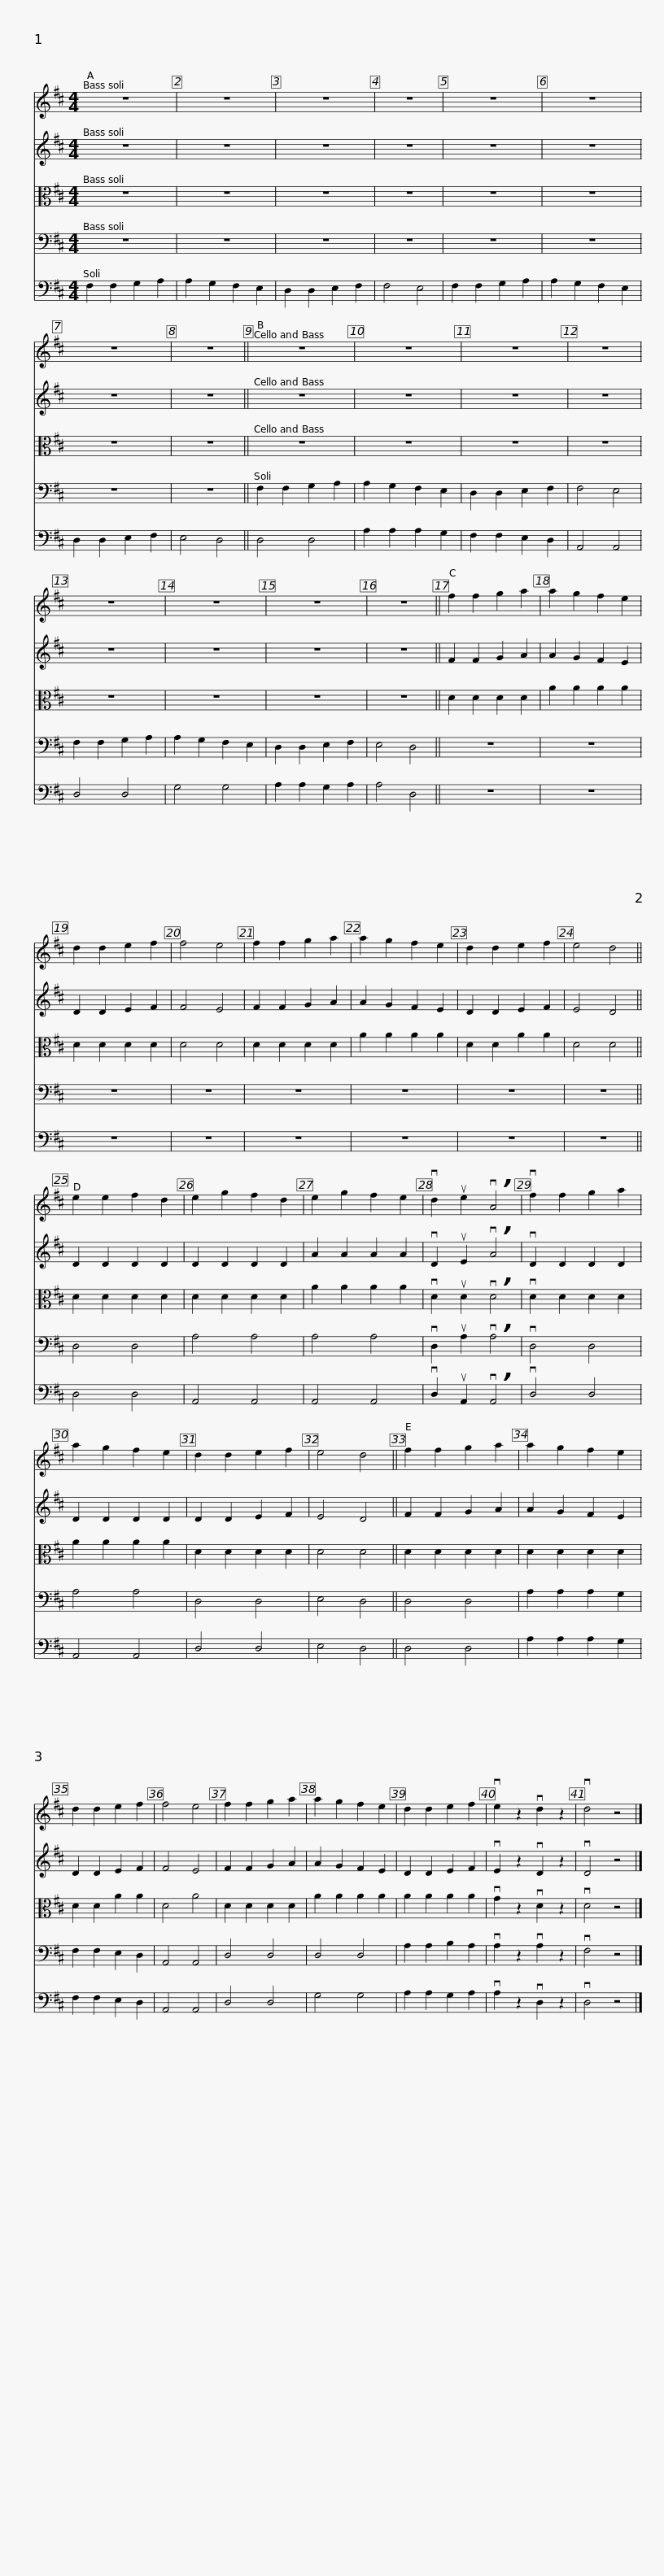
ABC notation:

X:1
%%score 1 2 3 4 5
L:1/8
M:4/4
I:linebreak $
K:D
V:1 treble
V:2 treble
V:3 alto
V:4 bass
V:5 bass transpose=-12
V:1
 z8 | z8 | z8 | z8 | z8 | %5
 z8 | z8 | z8 ||$ z8 | z8 | %10
 z8 | z8 | z8 | z8 | z8 | %15
 z8 ||$ f2 f2 g2 a2 | a2 g2 f2 e2 | d2 d2 e2 f2 | f4 e4 | %20
 f2 f2 g2 a2 | a2 g2 f2 e2 | d2 d2 e2 f2 | e4 d4 ||$ e2 e2 f2 d2 | %25
 e2 g2 f2 d2 | e2 g2 f2 e2 | vd2 ue2 !breath!vA4 | vf2 f2 g2 a2 | a2 g2 f2 e2 | %30
 d2 d2 e2 f2 | e4 d4 ||$ f2 f2 g2 a2 | a2 g2 f2 e2 | d2 d2 e2 f2 | %35
 f4 e4 | f2 f2 g2 a2 | a2 g2 f2 e2 | d2 d2 e2 f2 | ve2 z2 vd2 z2 | %40
 vd4 z4 |] %41
V:2
 z8 | z8 | z8 | z8 | z8 | %5
 z8 | z8 | z8 ||$ z8 | z8 | %10
 z8 | z8 | z8 | z8 | z8 | %15
 z8 ||$ F2 F2 G2 A2 | A2 G2 F2 E2 | D2 D2 E2 F2 | F4 E4 | %20
 F2 F2 G2 A2 | A2 G2 F2 E2 | D2 D2 E2 F2 | E4 D4 ||$ D2 D2 D2 D2 | %25
 D2 D2 D2 D2 | A2 A2 A2 A2 | vD2 uE2 !breath!vA4 | vD2 D2 D2 D2 | D2 D2 D2 D2 | %30
 D2 D2 E2 F2 | E4 D4 ||$ F2 F2 G2 A2 | A2 G2 F2 E2 | D2 D2 E2 F2 | %35
 F4 E4 | F2 F2 G2 A2 | A2 G2 F2 E2 | D2 D2 E2 F2 | vE2 z2 vD2 z2 | %40
 vD4 z4 |] %41
V:3
 z8 | z8 | z8 | z8 | z8 | %5
 z8 | z8 | z8 ||$ z8 | z8 | %10
 z8 | z8 | z8 | z8 | z8 | %15
 z8 ||$ D2 D2 D2 D2 | A2 A2 A2 A2 | D2 D2 D2 D2 | D4 D4 | %20
 D2 D2 D2 D2 | A2 A2 A2 A2 | D2 D2 A2 A2 | D4 D4 ||$ D2 D2 D2 D2 | %25
 D2 D2 D2 D2 | A2 A2 A2 A2 | vD2 uD2 !breath!vD4 | vD2 D2 D2 D2 | A2 A2 A2 A2 | %30
 D2 D2 D2 D2 | D4 D4 ||$ D2 D2 D2 D2 | D2 D2 D2 D2 | D2 D2 A2 A2 | %35
 D4 A4 | D2 D2 D2 D2 | A2 A2 A2 A2 | A2 A2 A2 A2 | vG2 z2 vD2 z2 | %40
 vD4 z4 |] %41
V:4
 z8 | z8 | z8 | z8 | z8 | %5
 z8 | z8 | z8 ||$ F,2 F,2 G,2 A,2 | A,2 G,2 F,2 E,2 | %10
 D,2 D,2 E,2 F,2 | F,4 E,4 | F,2 F,2 G,2 A,2 | A,2 G,2 F,2 E,2 | D,2 D,2 E,2 F,2 | %15
 E,4 D,4 ||$ z8 | z8 | z8 | z8 | %20
 z8 | z8 | z8 | z8 ||$ D,4 D,4 | %25
 A,4 A,4 | A,4 A,4 | vD,2 uA,2 !breath!vA,4 | vD,4 D,4 | A,4 A,4 | %30
 D,4 D,4 | E,4 D,4 ||$ D,4 D,4 | A,2 A,2 A,2 G,2 | F,2 F,2 E,2 D,2 | %35
 A,,4 A,,4 | D,4 D,4 | D,4 D,4 | A,2 A,2 B,2 A,2 | vA,2 z2 vA,2 z2 | %40
 vF,4 z4 |] %41
V:5
 F,2 F,2 G,2 A,2 | A,2 G,2 F,2 E,2 | D,2 D,2 E,2 F,2 | F,4 E,4 | F,2 F,2 G,2 A,2 | %5
 A,2 G,2 F,2 E,2 | D,2 D,2 E,2 F,2 | E,4 D,4 ||$ D,4 D,4 | A,2 A,2 A,2 G,2 | %10
 F,2 F,2 E,2 D,2 | A,,4 A,,4 | D,4 D,4 | G,4 G,4 | A,2 A,2 G,2 A,2 | %15
 A,4 D,4 ||$ z8 | z8 | z8 | z8 | %20
 z8 | z8 | z8 | z8 ||$ D,4 D,4 | %25
 A,,4 A,,4 | A,,4 A,,4 | vD,2 uA,,2 !breath!vA,,4 | vD,4 D,4 | A,,4 A,,4 | %30
 D,4 D,4 | E,4 D,4 ||$ D,4 D,4 | A,2 A,2 A,2 G,2 | F,2 F,2 E,2 D,2 | %35
 A,,4 A,,4 | D,4 D,4 | G,4 G,4 | A,2 A,2 G,2 A,2 | vA,2 z2 vD,2 z2 | %40
 vD,4 z4 |] %41
